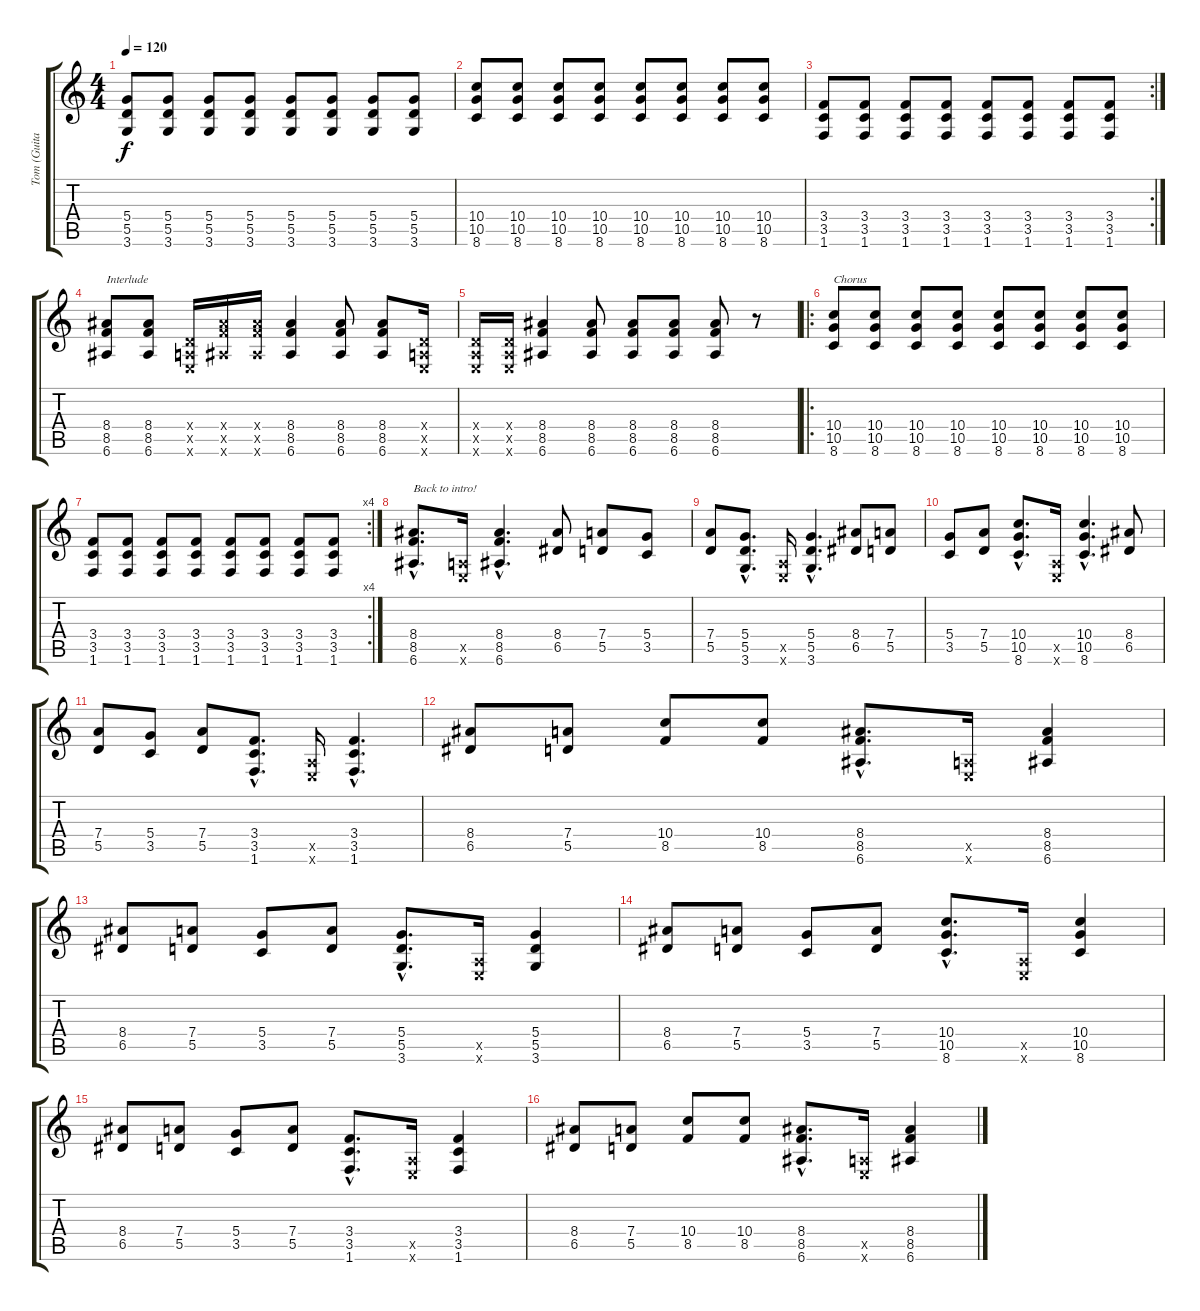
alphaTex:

\track ("Tom (Guitar)" "Tom (Guita") {instrument distortionguitar}
\staff {score tabs}
\tuning (E4 B3 G3 D3 A2 E2) {hide}
\ts (4 4)
\tempo 120
\clef g2
\ks c
(5.4 5.5 3.6).8{dy f} (5.4 5.5 3.6).8 (5.4 5.5 3.6).8 (5.4 5.5 3.6).8 (5.4 5.5 3.6).8 (5.4 5.5 3.6).8 (5.4 5.5 3.6).8 (5.4 5.5 3.6).8 |
(10.4 10.5 8.6).8 (10.4 10.5 8.6).8 (10.4 10.5 8.6).8 (10.4 10.5 8.6).8 (10.4 10.5 8.6).8 (10.4 10.5 8.6).8 (10.4 10.5 8.6).8 (10.4 10.5 8.6).8 |
\rc 2
(3.4 3.5 1.6).8 (3.4 3.5 1.6).8 (3.4 3.5 1.6).8 (3.4 3.5 1.6).8 (3.4 3.5 1.6).8 (3.4 3.5 1.6).8 (3.4 3.5 1.6).8 (3.4 3.5 1.6).8 |
(8.4 8.5 6.6).8{txt "Interlude"} (8.4 8.5 6.6).8 (0.4{x} 0.5{x} 0.6{x}).16 (8.4{x} 8.5{x} 6.6{x}).16 (8.4{x} 8.5{x} 6.6{x}).16 (8.4 8.5 6.6).4 (8.4 8.5 6.6).8 (8.4 8.5 6.6).8 (0.4{x} 0.5{x} 0.6{x}).16 |
(0.4{x} 0.5{x} 0.6{x}).16 (0.4{x} 0.5{x} 0.6{x}).16 (8.4 8.5 6.6).4 (8.4 8.5 6.6).8 (8.4 8.5 6.6).8 (8.4 8.5 6.6).8 (8.4 8.5 6.6).8 r.8 |
\ro
(10.4 10.5 8.6).8{txt "Chorus"} (10.4 10.5 8.6).8 (10.4 10.5 8.6).8 (10.4 10.5 8.6).8 (10.4 10.5 8.6).8 (10.4 10.5 8.6).8 (10.4 10.5 8.6).8 (10.4 10.5 8.6).8 |
\rc 4
(3.4 3.5 1.6).8 (3.4 3.5 1.6).8 (3.4 3.5 1.6).8 (3.4 3.5 1.6).8 (3.4 3.5 1.6).8 (3.4 3.5 1.6).8 (3.4 3.5 1.6).8 (3.4 3.5 1.6).8 |
(8.4{hac} 8.5{hac} 6.6{hac}).8{d txt "Back to intro!"} (0.5{x} 0.6{x}).16 (8.4{hac} 8.5{hac} 6.6{hac}).4{d} (8.4 6.5).8 (7.4 5.5).8 (5.4 3.5).8 |
(7.4 5.5).8 (5.4{hac} 5.5{hac} 3.6{hac}).8{d} (0.5{x} 0.6{x}).16 (5.4{hac} 5.5{hac} 3.6{hac}).4{d} (8.4 6.5).8 (7.4 5.5).8 |
(5.4 3.5).8 (7.4 5.5).8 (10.4{hac} 10.5{hac} 8.6{hac}).8{d} (0.5{x} 0.6{x}).16 (10.4{hac} 10.5{hac} 8.6{hac}).4{d} (8.4 6.5).8 |
(7.4 5.5).8 (5.4 3.5).8 (7.4 5.5).8 (3.4{hac} 3.5{hac} 1.6{hac}).8{d} (0.5{x} 0.6{x}).16 (3.4{hac} 3.5{hac} 1.6{hac}).4{d} |
(8.4 6.5).8 (7.4 5.5).8 (10.4 8.5).8 (10.4 8.5).8 (8.4{hac} 8.5{hac} 6.6{hac}).8{d} (0.5{x} 0.6{x}).16 (8.4 8.5 6.6).4 |
(8.4 6.5).8 (7.4 5.5).8 (5.4 3.5).8 (7.4 5.5).8 (5.4{hac} 5.5{hac} 3.6{hac}).8{d} (0.5{x} 0.6{x}).16 (5.4 5.5 3.6).4 |
(8.4 6.5).8 (7.4 5.5).8 (5.4 3.5).8 (7.4 5.5).8 (10.4{hac} 10.5{hac} 8.6{hac}).8{d} (0.5{x} 0.6{x}).16 (10.4 10.5 8.6).4 |
(8.4 6.5).8 (7.4 5.5).8 (5.4 3.5).8 (7.4 5.5).8 (3.4{hac} 3.5{hac} 1.6{hac}).8{d} (0.5{x} 0.6{x}).16 (3.4 3.5 1.6).4 |
(8.4 6.5).8 (7.4 5.5).8 (10.4 8.5).8 (10.4 8.5).8 (8.4{hac} 8.5{hac} 6.6{hac}).8{d} (0.5{x} 0.6{x}).16 (8.4 8.5 6.6).4
